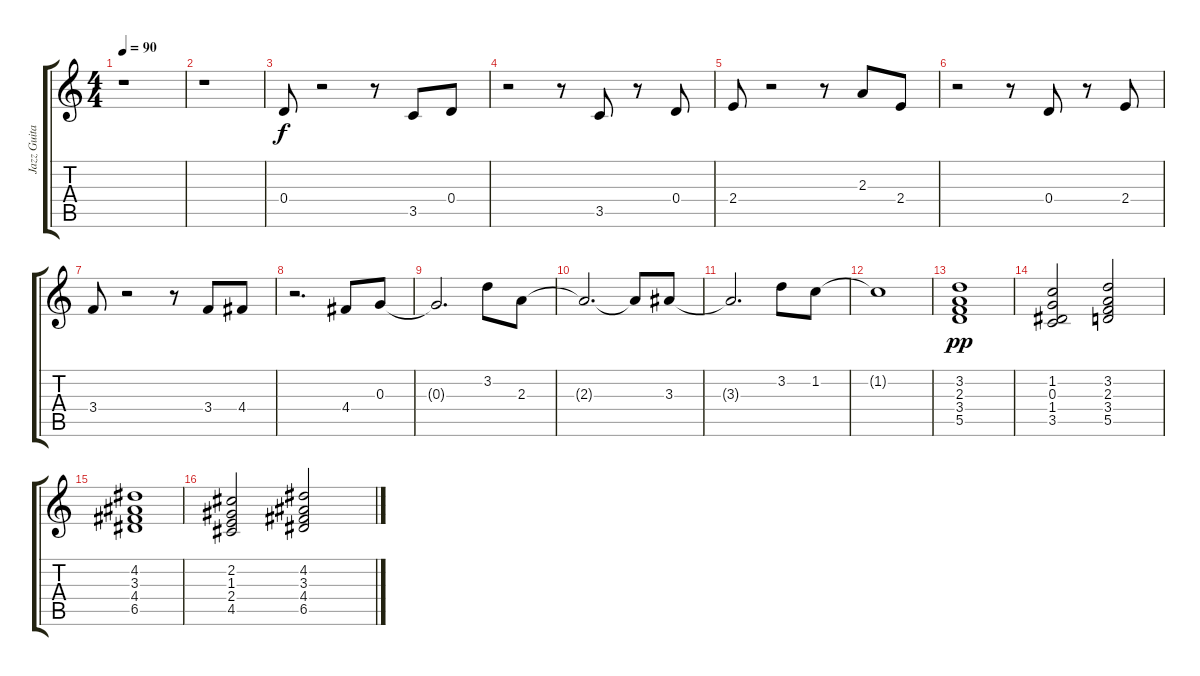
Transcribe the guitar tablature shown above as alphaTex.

\track ("Jazz Guitar" "Jazz Guita") {instrument electricguitarjazz}
\staff {score tabs}
\tuning (E4 B3 G3 D3 A2 E2) {hide}
\ts (4 4)
\tempo 90
\clef g2
\ks c
r.1{dy mp} |
r.1 |
0.4.8{dy f} r.2 r.8 3.5.8 0.4.8 |
r.2 r.8 3.5.8 r.8 0.4.8 |
2.4.8 r.2 r.8 2.3.8 2.4.8 |
r.2 r.8 0.4.8 r.8 2.4.8 |
3.4.8 r.2 r.8 3.4.8 4.4.8 |
r.2{d} 4.4.8 0.3.8 |
0.3{t}.2{d} 3.2.8 2.3.8 |
2.3{t}.2{d} 2.3{t}.8 3.3.8 |
3.3{t}.2{d} 3.2.8 1.2.8 |
1.2{t}.1 |
(3.2 2.3 3.4 5.5).1{dy pp} |
(1.2 0.3 1.4 3.5).2 (3.2 2.3 3.4 5.5).2 |
(4.2 3.3 4.4 6.5).1 |
(2.2 1.3 2.4 4.5).2 (4.2 3.3 4.4 6.5).2
